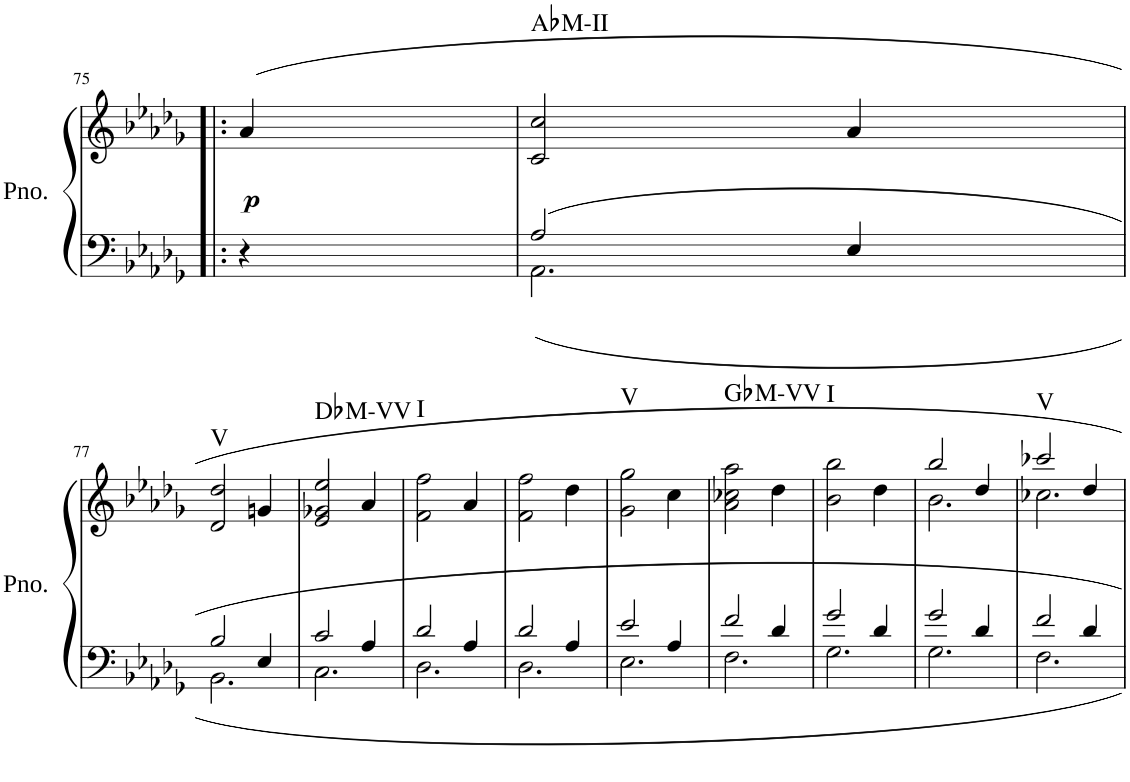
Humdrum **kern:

**kern	**kern	**dynam	**harte
*part1	*part1	*part1	*part1
*staff2	*staff1	*staff1/2	*
*I"Piano	*	*	*
*I'Pno.	*	*	*
!!LO:PB:g=z
*clefF4	*clefG2	*	*
*k[b-e-a-d-g-]	*k[b-e-a-d-g-]	*	*
*M3/4	*M3/4	*	*
=75!|:	=75!|:	=75!|:	=75!|:
!	!	!LO:DY:b	!
4r	4a-/	p	.
=76	=76	=76	=76
*^	*	*	*
!	!	!	!	!LO:H:kt=M
2A-/	2.AA-\	2c/ 2cc/	.	Ab:maj
4E-/	.	4a-/	.	.
!!LO:LB:g=z
=77	=77	=77	=77	=77
!	!	!	!	!LO:H:kt=V
2B-/	2.BB-\	2d-/ 2dd-/	.	N
4E-/	.	4gn/	.	.
=78	=78	=78	=78	=78
!	!	!	!	!LO:H:kt=M
2c/	2.C\	2e-/ 2g-X/ 2ee-/	.	Db:maj
4A-/	.	4a-/	.	.
=79	=79	=79	=79	=79
!	!	!	!	!LO:H:kt=I
2d-/	2.D-\	2f\ 2ff\	.	N
4A-/	.	4a-/	.	.
=80	=80	=80	=80	=80
2d-/	2.D-\	2f\ 2ff\	.	.
4A-/	.	4dd-\	.	.
=81	=81	=81	=81	=81
!	!	!	!	!LO:H:kt=V
2e-/	2.E-\	2g-\ 2gg-\	.	N
4A-/	.	4cc\	.	.
=82	=82	=82	=82	=82
!	!	!	!	!LO:H:kt=M
2f/	2.F\	2a-\ 2cc-X\ 2aa-\	.	Gb:maj
4d-/	.	4dd-\	.	.
=83	=83	=83	=83	=83
!	!	!	!	!LO:H:kt=I
2g-/	2.G-\	2b-\ 2bb-\	.	N
4d-/	.	4dd-\	.	.
=84	=84	=84	=84	=84
*	*	*^	*	*
2g-/	2.G-\	2bb-/	2.b-\	.	.
4d-/	.	4dd-/	.	.	.
=85	=85	=85	=85	=85	=85
!	!	!	!	!	!LO:H:kt=V
2f/	2.F\	2ccc-X/	2.cc-X\	.	N
4d-/	.	4dd-/	.	.	.
*v	*v	*	*	*	*
*	*v	*v	*	*
=	=	=	=
*-	*-	*-	*-
